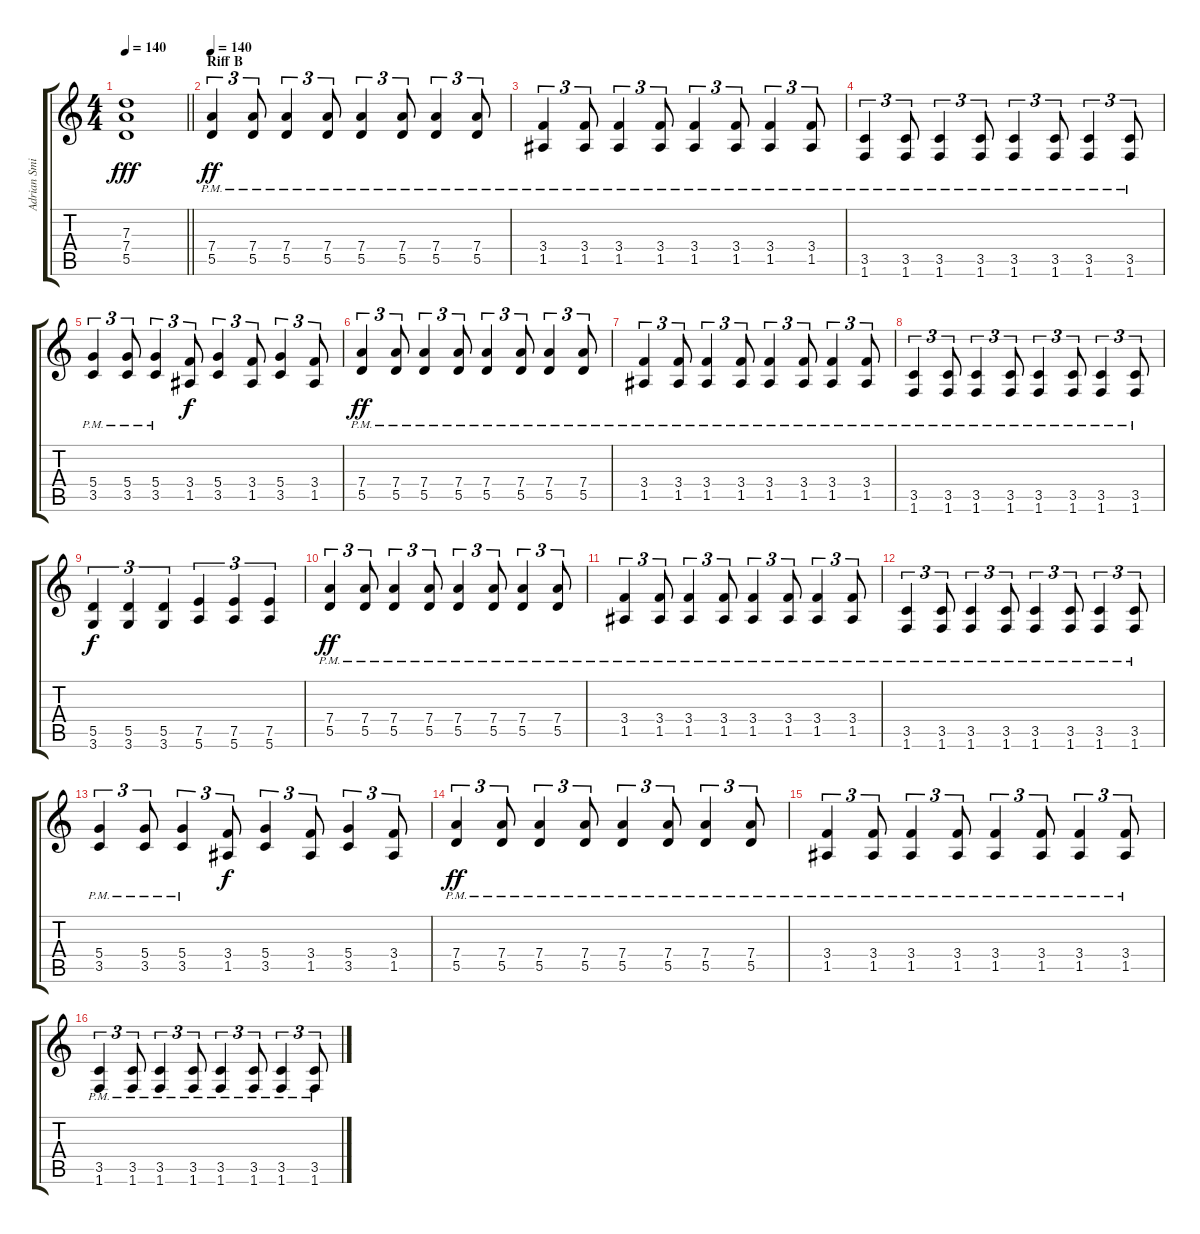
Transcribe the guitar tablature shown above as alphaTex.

\track ("Adrian Smith" "Adrian Smi") {instrument overdrivenguitar}
\staff {score tabs}
\tuning (E4 B3 G3 D3 A2 E2) {hide}
\ts (4 4)
\tempo 140
\clef g2
\barLineRight lightlight
\ks c
(7.3 7.4 5.5).1{dy fff} |
\section ("" "Riff B")
\tempo 140
(7.4{pm} 5.5{pm}).4{tu (3 2) dy ff} (7.4{pm} 5.5{pm}).8{tu (3 2)} (7.4{pm} 5.5{pm}).4{tu (3 2)} (7.4{pm} 5.5{pm}).8{tu (3 2)} (7.4{pm} 5.5{pm}).4{tu (3 2)} (7.4{pm} 5.5{pm}).8{tu (3 2)} (7.4{pm} 5.5{pm}).4{tu (3 2)} (7.4{pm} 5.5{pm}).8{tu (3 2)} |
(3.4{pm} 1.5{pm}).4{tu (3 2)} (3.4{pm} 1.5{pm}).8{tu (3 2)} (3.4{pm} 1.5{pm}).4{tu (3 2)} (3.4{pm} 1.5{pm}).8{tu (3 2)} (3.4{pm} 1.5{pm}).4{tu (3 2)} (3.4{pm} 1.5{pm}).8{tu (3 2)} (3.4{pm} 1.5{pm}).4{tu (3 2)} (3.4{pm} 1.5{pm}).8{tu (3 2)} |
(3.5{pm} 1.6{pm}).4{tu (3 2)} (3.5{pm} 1.6{pm}).8{tu (3 2)} (3.5{pm} 1.6{pm}).4{tu (3 2)} (3.5{pm} 1.6{pm}).8{tu (3 2)} (3.5{pm} 1.6{pm}).4{tu (3 2)} (3.5{pm} 1.6{pm}).8{tu (3 2)} (3.5{pm} 1.6{pm}).4{tu (3 2)} (3.5{pm} 1.6{pm}).8{tu (3 2)} |
(5.4{pm} 3.5{pm}).4{tu (3 2) volume 13} (5.4{pm} 3.5{pm}).8{tu (3 2)} (5.4{pm} 3.5{pm}).4{tu (3 2)} (3.4 1.5).8{tu (3 2) dy f} (5.4 3.5).4{tu (3 2)} (3.4 1.5).8{tu (3 2)} (5.4 3.5).4{tu (3 2)} (3.4 1.5).8{tu (3 2)} |
(7.4{pm} 5.5{pm}).4{tu (3 2) dy ff volume 11} (7.4{pm} 5.5{pm}).8{tu (3 2)} (7.4{pm} 5.5{pm}).4{tu (3 2)} (7.4{pm} 5.5{pm}).8{tu (3 2)} (7.4{pm} 5.5{pm}).4{tu (3 2)} (7.4{pm} 5.5{pm}).8{tu (3 2)} (7.4{pm} 5.5{pm}).4{tu (3 2)} (7.4{pm} 5.5{pm}).8{tu (3 2)} |
(3.4{pm} 1.5{pm}).4{tu (3 2)} (3.4{pm} 1.5{pm}).8{tu (3 2)} (3.4{pm} 1.5{pm}).4{tu (3 2)} (3.4{pm} 1.5{pm}).8{tu (3 2)} (3.4{pm} 1.5{pm}).4{tu (3 2)} (3.4{pm} 1.5{pm}).8{tu (3 2)} (3.4{pm} 1.5{pm}).4{tu (3 2)} (3.4{pm} 1.5{pm}).8{tu (3 2)} |
(3.5{pm} 1.6{pm}).4{tu (3 2)} (3.5{pm} 1.6{pm}).8{tu (3 2)} (3.5{pm} 1.6{pm}).4{tu (3 2)} (3.5{pm} 1.6{pm}).8{tu (3 2)} (3.5{pm} 1.6{pm}).4{tu (3 2)} (3.5{pm} 1.6{pm}).8{tu (3 2)} (3.5{pm} 1.6{pm}).4{tu (3 2)} (3.5{pm} 1.6{pm}).8{tu (3 2)} |
(5.5 3.6).4{tu (3 2) dy f} (5.5 3.6).4{tu (3 2)} (5.5 3.6).4{tu (3 2)} (7.5 5.6).4{tu (3 2)} (7.5 5.6).4{tu (3 2)} (7.5 5.6).4{tu (3 2)} |
(7.4{pm} 5.5{pm}).4{tu (3 2) dy ff} (7.4{pm} 5.5{pm}).8{tu (3 2)} (7.4{pm} 5.5{pm}).4{tu (3 2)} (7.4{pm} 5.5{pm}).8{tu (3 2)} (7.4{pm} 5.5{pm}).4{tu (3 2)} (7.4{pm} 5.5{pm}).8{tu (3 2)} (7.4{pm} 5.5{pm}).4{tu (3 2)} (7.4{pm} 5.5{pm}).8{tu (3 2)} |
(3.4{pm} 1.5{pm}).4{tu (3 2)} (3.4{pm} 1.5{pm}).8{tu (3 2)} (3.4{pm} 1.5{pm}).4{tu (3 2)} (3.4{pm} 1.5{pm}).8{tu (3 2)} (3.4{pm} 1.5{pm}).4{tu (3 2)} (3.4{pm} 1.5{pm}).8{tu (3 2)} (3.4{pm} 1.5{pm}).4{tu (3 2)} (3.4{pm} 1.5{pm}).8{tu (3 2)} |
(3.5{pm} 1.6{pm}).4{tu (3 2)} (3.5{pm} 1.6{pm}).8{tu (3 2)} (3.5{pm} 1.6{pm}).4{tu (3 2)} (3.5{pm} 1.6{pm}).8{tu (3 2)} (3.5{pm} 1.6{pm}).4{tu (3 2)} (3.5{pm} 1.6{pm}).8{tu (3 2)} (3.5{pm} 1.6{pm}).4{tu (3 2)} (3.5{pm} 1.6{pm}).8{tu (3 2)} |
(5.4{pm} 3.5{pm}).4{tu (3 2) volume 13} (5.4{pm} 3.5{pm}).8{tu (3 2)} (5.4{pm} 3.5{pm}).4{tu (3 2)} (3.4 1.5).8{tu (3 2) dy f} (5.4 3.5).4{tu (3 2)} (3.4 1.5).8{tu (3 2)} (5.4 3.5).4{tu (3 2)} (3.4 1.5).8{tu (3 2)} |
(7.4{pm} 5.5{pm}).4{tu (3 2) dy ff volume 11} (7.4{pm} 5.5{pm}).8{tu (3 2)} (7.4{pm} 5.5{pm}).4{tu (3 2)} (7.4{pm} 5.5{pm}).8{tu (3 2)} (7.4{pm} 5.5{pm}).4{tu (3 2)} (7.4{pm} 5.5{pm}).8{tu (3 2)} (7.4{pm} 5.5{pm}).4{tu (3 2)} (7.4{pm} 5.5{pm}).8{tu (3 2)} |
(3.4{pm} 1.5{pm}).4{tu (3 2)} (3.4{pm} 1.5{pm}).8{tu (3 2)} (3.4{pm} 1.5{pm}).4{tu (3 2)} (3.4{pm} 1.5{pm}).8{tu (3 2)} (3.4{pm} 1.5{pm}).4{tu (3 2)} (3.4{pm} 1.5{pm}).8{tu (3 2)} (3.4{pm} 1.5{pm}).4{tu (3 2)} (3.4{pm} 1.5{pm}).8{tu (3 2)} |
(3.5{pm} 1.6{pm}).4{tu (3 2)} (3.5{pm} 1.6{pm}).8{tu (3 2)} (3.5{pm} 1.6{pm}).4{tu (3 2)} (3.5{pm} 1.6{pm}).8{tu (3 2)} (3.5{pm} 1.6{pm}).4{tu (3 2)} (3.5{pm} 1.6{pm}).8{tu (3 2)} (3.5{pm} 1.6{pm}).4{tu (3 2)} (3.5{pm} 1.6{pm}).8{tu (3 2)}
